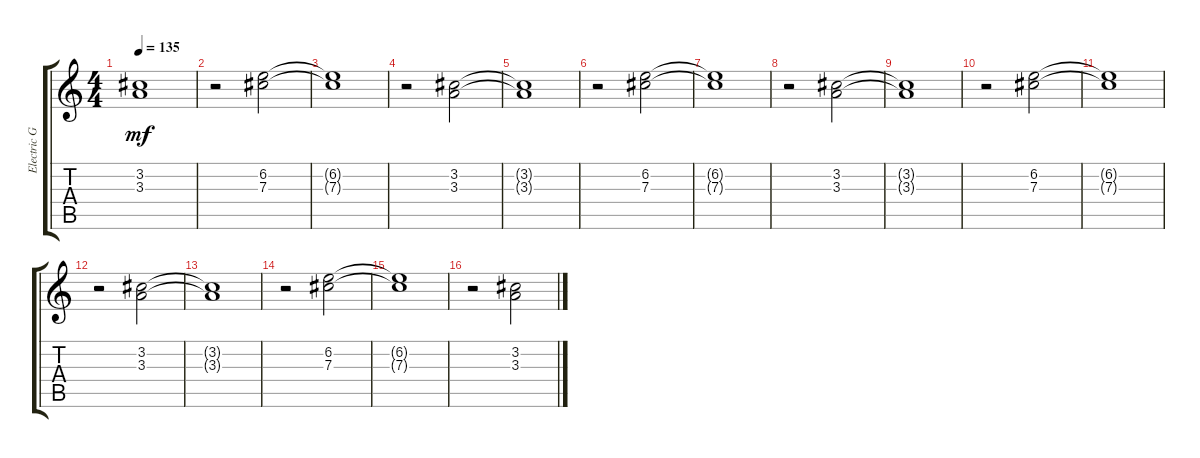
\track ("Electric Guitar" "Electric G") {instrument overdrivenguitar}
\staff {score tabs}
\tuning (Eb4 Bb3 Gb3 Db3 Ab2 Db2) {hide}
\ts (4 4)
\tempo 135
\clef g2
\ks c
(3.2{t} 3.3{t}).1{dy mf} |
r.2 (6.2 7.3).2 |
(6.2{t} 7.3{t}).1 |
r.2 (3.2 3.3).2 |
(3.2{t} 3.3{t}).1 |
r.2 (6.2 7.3).2 |
(6.2{t} 7.3{t}).1 |
r.2 (3.2 3.3).2 |
(3.2{t} 3.3{t}).1 |
r.2 (6.2 7.3).2 |
(6.2{t} 7.3{t}).1 |
r.2 (3.2 3.3).2 |
(3.2{t} 3.3{t}).1 |
r.2 (6.2 7.3).2 |
(6.2{t} 7.3{t}).1 |
r.2 (3.2 3.3).2
